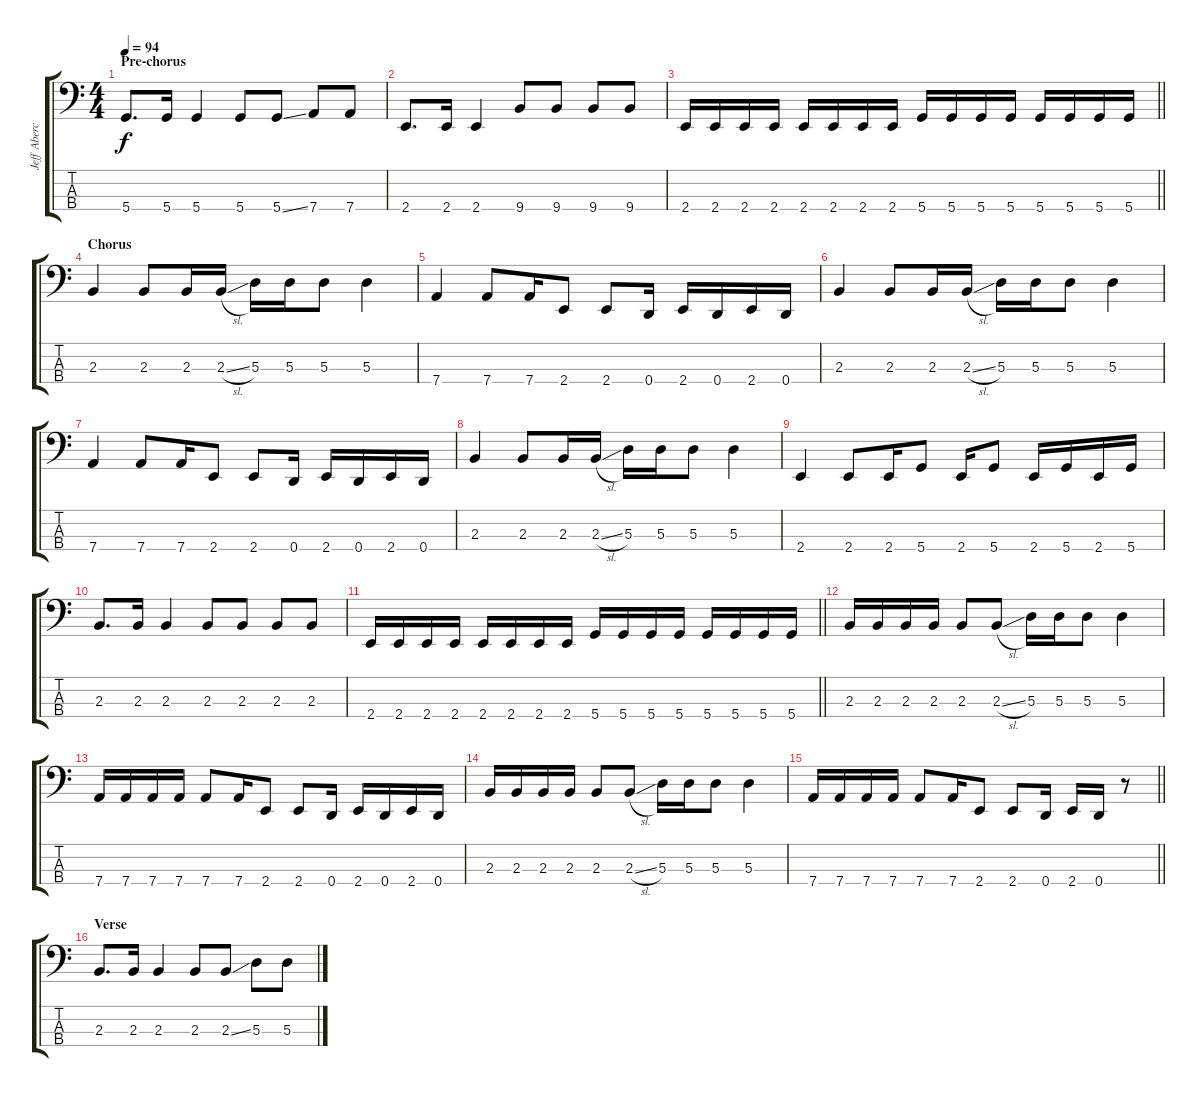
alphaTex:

\track ("Jeff Abercrombie (Bass)" "Jeff Aberc") {instrument electricbassfinger}
\staff {score tabs}
\tuning (G2 D2 A1 D1) {hide}
\ts (4 4)
\section ("" "Pre-chorus")
\tempo 94
\clef f4
\ks c
5.4.8{d dy f} 5.4.16 5.4.4 5.4.8 5.4{ss}.8 7.4.8 7.4.8 |
2.4.8{d} 2.4.16 2.4.4 9.4.8 9.4.8 9.4.8 9.4.8 |
\barLineRight lightlight
2.4.16 2.4.16 2.4.16 2.4.16 2.4.16 2.4.16 2.4.16 2.4.16 5.4.16 5.4.16 5.4.16 5.4.16 5.4.16 5.4.16 5.4.16 5.4.16 |
\section ("" "Chorus")
2.3.4 2.3.8 2.3.16 2.3{sl}.16 5.3.16 5.3.16 5.3.8 5.3.4 |
7.4.4 7.4.8 7.4.16 2.4.8 2.4.8 0.4.16 2.4.16 0.4.16 2.4.16 0.4.16 |
2.3.4 2.3.8 2.3.16 2.3{sl}.16 5.3.16 5.3.16 5.3.8 5.3.4 |
7.4.4 7.4.8 7.4.16 2.4.8 2.4.8 0.4.16 2.4.16 0.4.16 2.4.16 0.4.16 |
2.3.4 2.3.8 2.3.16 2.3{sl}.16 5.3.16 5.3.16 5.3.8 5.3.4 |
2.4.4 2.4.8 2.4.16 5.4.8 2.4.16 5.4.8 2.4.16 5.4.16 2.4.16 5.4.16 |
2.3.8{d} 2.3.16 2.3.4 2.3.8 2.3.8 2.3.8 2.3.8 |
\barLineRight lightlight
2.4.16 2.4.16 2.4.16 2.4.16 2.4.16 2.4.16 2.4.16 2.4.16 5.4.16 5.4.16 5.4.16 5.4.16 5.4.16 5.4.16 5.4.16 5.4.16 |
2.3.16 2.3.16 2.3.16 2.3.16 2.3.8 2.3{sl}.8 5.3.16 5.3.16 5.3.8 5.3.4 |
7.4.16 7.4.16 7.4.16 7.4.16 7.4.8 7.4.16 2.4.8 2.4.8 0.4.16 2.4.16 0.4.16 2.4.16 0.4.16 |
2.3.16 2.3.16 2.3.16 2.3.16 2.3.8 2.3{sl}.8 5.3.16 5.3.16 5.3.8 5.3.4 |
\barLineRight lightlight
7.4.16 7.4.16 7.4.16 7.4.16 7.4.8 7.4.16 2.4.8 2.4.8 0.4.16 2.4.16 0.4.16 r.8 |
\section ("" "Verse")
2.3.8{d} 2.3.16 2.3.4 2.3.8 2.3{ss}.8 5.3.8 5.3.8
